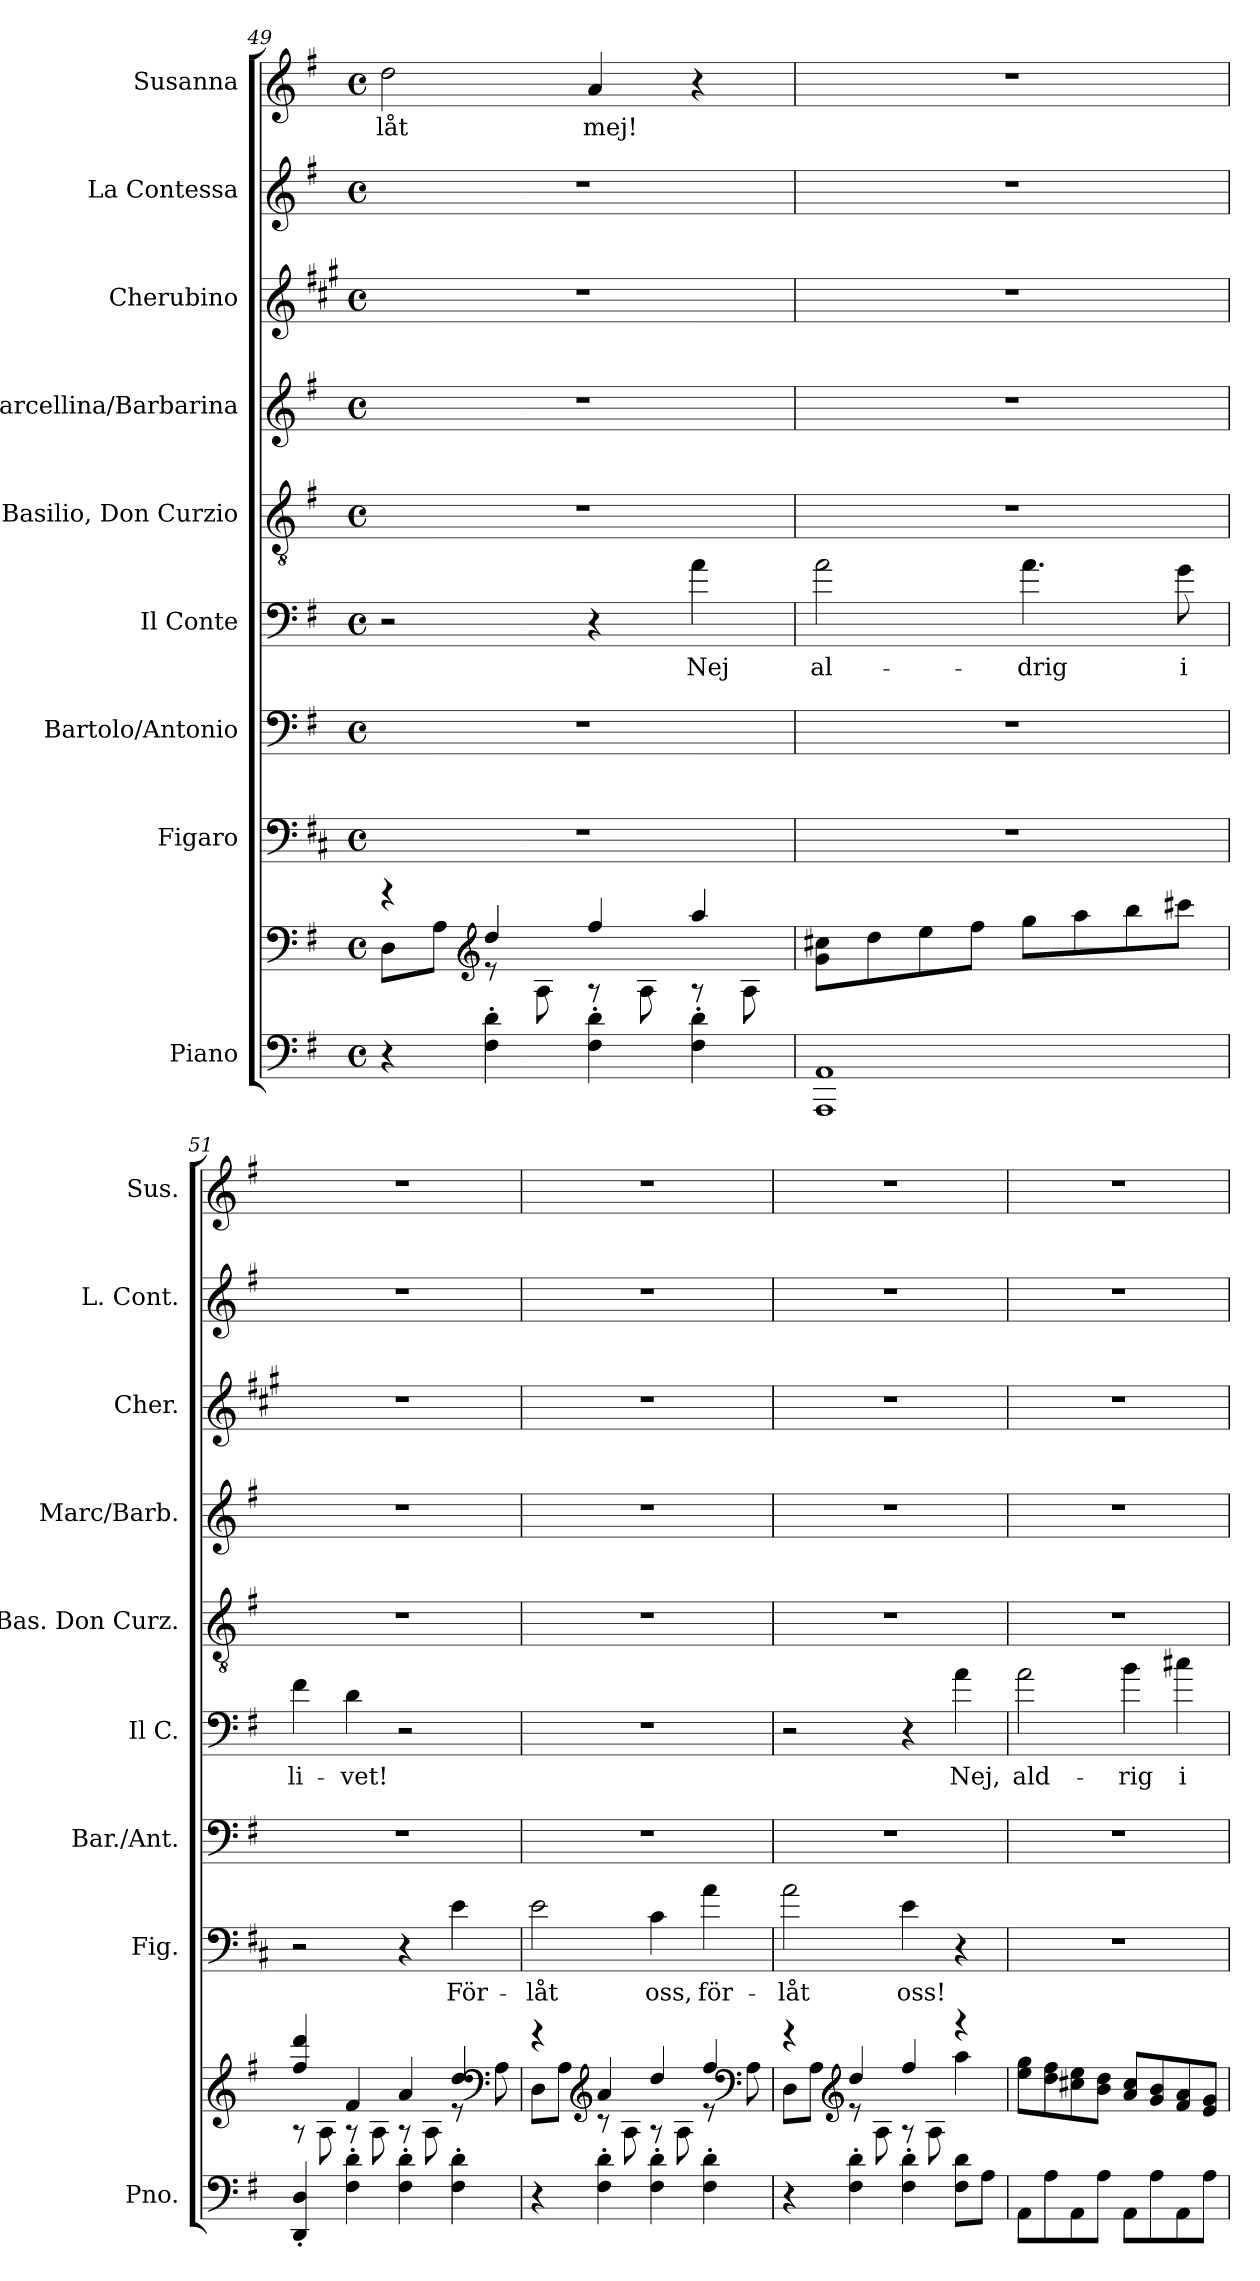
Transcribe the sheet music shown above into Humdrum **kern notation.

**kern	**kern	**kern	**text	**kern	**kern	**text	**kern	**kern	**kern	**kern	**kern	**text
*part9	*part9	*part8	*part8	*part7	*part6	*part6	*part5	*part4	*part3	*part2	*part1	*part1
*staff10	*staff9	*staff8	*staff8	*staff7	*staff6	*staff6	*staff5	*staff4	*staff3	*staff2	*staff1	*staff1
*I"Piano	*	*I"Figaro	*	*I"Bartolo/Antonio	*I"Il Conte	*	*I"Basilio, Don Curzio	*I"Marcellina/Barbarina	*I"Cherubino	*I"La Contessa	*I"Susanna	*
*I'Pno.	*	*I'Fig.	*	*I'Bar./Ant.	*I'Il C.	*	*I'Bas. Don Curz.	*I'Marc/Barb.	*I'Cher.	*I'L. Cont.	*I'Sus.	*
*clefF4	*clefF4	*clefF4	*	*clefF4	*clefF4	*	*clefGv2	*clefG2	*clefG2	*clefG2	*clefG2	*
*	*	*ITrd4c7	*	*	*ITrd8c14	*	*ITrd8c14	*	*ITrd1c2	*	*	*
*k[f#]	*k[f#]	*k[f#]	*	*k[f#]	*k[f#]	*	*k[f#]	*k[f#]	*k[f#]	*k[f#]	*k[f#]	*
*M4/4	*M4/4	*M4/4	*	*M4/4	*M4/4	*	*M4/4	*M4/4	*M4/4	*M4/4	*M4/4	*
*met(c)	*met(c)	*met(c)	*	*met(c)	*met(c)	*	*met(c)	*met(c)	*met(c)	*met(c)	*met(c)	*
=49	=49	=49	=49	=49	=49	=49	=49	=49	=49	=49	=49	=49
*	*^	*	*	*	*	*	*	*	*	*	*	*
!	!	!	!	!	!	!	!	!	!	!	!	!	!LO:LY:b
4r	4r	8D\L	1r	.	1r	2r	.	1r	1r	1r	1r	2dd\	-låt
.	.	8A\J	.	.	.	.	.	.	.	.	.	.	.
*	*clefG2	*	*	*	*	*	*	*	*	*	*	*	*
4F#\' 4d\'	4dd/	8r	.	.	.	.	.	.	.	.	.	.	.
.	.	8A\	.	.	.	.	.	.	.	.	.	.	.
!	!	!	!	!	!	!	!	!	!	!	!	!	!LO:LY:b
4F#\' 4d\'	4ff#/	8r	.	.	.	4r	.	.	.	.	.	4a/	mej!
.	.	8A\	.	.	.	.	.	.	.	.	.	.	.
!	!	!	!	!	!	!	!LO:LY:b	!	!	!	!	!	!
4F#\' 4d\'	4aa/	8r	.	.	.	4A\	Nej	.	.	.	.	4r	.
.	.	8A\	.	.	.	.	.	.	.	.	.	.	.
!!LO:PB:g=z
=50	=50	=50	=50	=50	=50	=50	=50	=50	=50	=50	=50	=50	=50
!	!	!	!	!	!	!	!LO:LY:b	!	!	!	!	!	!
*	*v	*v	*	*	*	*	*	*	*	*	*	*	*
1AAA 1AA	8g\ 8cc#X\L	1r	.	1r	2A\	al-	1r	1r	1r	1r	1r	.
.	8dd\	.	.	.	.	.	.	.	.	.	.	.
.	8ee\	.	.	.	.	.	.	.	.	.	.	.
.	8ff#\J	.	.	.	.	.	.	.	.	.	.	.
!	!	!	!	!	!	!LO:LY:b	!	!	!	!	!	!
.	8gg\L	.	.	.	4.A\	-drig	.	.	.	.	.	.
.	8aa\	.	.	.	.	.	.	.	.	.	.	.
.	8bb\	.	.	.	.	.	.	.	.	.	.	.
!	!	!	!	!	!	!LO:LY:b	!	!	!	!	!	!
.	8ccc#X\J	.	.	.	8G\	i	.	.	.	.	.	.
=51	=51	=51	=51	=51	=51	=51	=51	=51	=51	=51	=51	=51
*	*^	*	*	*	*	*	*	*	*	*	*	*
!	!	!	!	!	!	!	!LO:LY:b	!	!	!	!	!	!
4DD/' 4D/'	4ff#/ 4ddd/	8r	2r	.	1r	4F#\	li-	1r	1r	1r	1r	1r	.
.	.	8A\	.	.	.	.	.	.	.	.	.	.	.
!	!	!	!	!	!	!	!LO:LY:b	!	!	!	!	!	!
4F#\' 4d\'	4f#/	8r	.	.	.	4D\	-vet!	.	.	.	.	.	.
.	.	8A\	.	.	.	.	.	.	.	.	.	.	.
4F#\' 4d\'	4a/	8r	4r	.	.	2r	.	.	.	.	.	.	.
.	.	8A\	.	.	.	.	.	.	.	.	.	.	.
!	!	!	!	!LO:LY:b	!	!	!	!	!	!	!	!	!
4F#\' 4d\'	4dd/	8r	4A\	För-	.	.	.	.	.	.	.	.	.
*	*clefF4	*	*	*	*	*	*	*	*	*	*	*	*
.	.	8A\	.	.	.	.	.	.	.	.	.	.	.
=52	=52	=52	=52	=52	=52	=52	=52	=52	=52	=52	=52	=52	=52
!	!	!	!	!LO:LY:b	!	!	!	!	!	!	!	!	!
4r	4r	8D\L	2A\	-låt	1r	1r	.	1r	1r	1r	1r	1r	.
.	.	8A\J	.	.	.	.	.	.	.	.	.	.	.
*	*clefG2	*	*	*	*	*	*	*	*	*	*	*	*
4F#\' 4d\'	4a/	8r	.	.	.	.	.	.	.	.	.	.	.
.	.	8A\	.	.	.	.	.	.	.	.	.	.	.
!	!	!	!	!LO:LY:b	!	!	!	!	!	!	!	!	!
4F#\' 4d\'	4dd/	8r	4F#\	oss,	.	.	.	.	.	.	.	.	.
.	.	8A\	.	.	.	.	.	.	.	.	.	.	.
!	!	!	!	!LO:LY:b	!	!	!	!	!	!	!	!	!
4F#\' 4d\'	4ff#/	8r	4d\	för-	.	.	.	.	.	.	.	.	.
*	*clefF4	*	*	*	*	*	*	*	*	*	*	*	*
.	.	8A\	.	.	.	.	.	.	.	.	.	.	.
!!LO:PB:g=z
=53	=53	=53	=53	=53	=53	=53	=53	=53	=53	=53	=53	=53	=53
!	!	!	!	!LO:LY:b	!	!	!	!	!	!	!	!	!
4r	4r	8D\L	2d\	-låt	1r	2r	.	1r	1r	1r	1r	1r	.
.	.	8A\J	.	.	.	.	.	.	.	.	.	.	.
*	*clefG2	*	*	*	*	*	*	*	*	*	*	*	*
4F#\' 4d\'	4dd/	8r	.	.	.	.	.	.	.	.	.	.	.
.	.	8A\	.	.	.	.	.	.	.	.	.	.	.
!	!	!	!	!LO:LY:b	!	!	!	!	!	!	!	!	!
4F#\' 4d\'	4ff#/	8r	4A\	oss!	.	4r	.	.	.	.	.	.	.
.	.	8A\	.	.	.	.	.	.	.	.	.	.	.
!	!	!	!	!	!	!	!LO:LY:b	!	!	!	!	!	!
8F#\ 8d\L	4r	4aa\	4r	.	.	4A\	Nej,	.	.	.	.	.	.
8A\J	.	.	.	.	.	.	.	.	.	.	.	.	.
*	*v	*v	*	*	*	*	*	*	*	*	*	*	*
=54	=54	=54	=54	=54	=54	=54	=54	=54	=54	=54	=54	=54
!	!	!	!	!	!	!LO:LY:b	!	!	!	!	!	!
8AA\L	8ee\ 8gg\L	1r	.	1r	2A\	ald-	1r	1r	1r	1r	1r	.
8A\	8dd\ 8ff#\	.	.	.	.	.	.	.	.	.	.	.
8AA\	8cc#X\ 8ee\	.	.	.	.	.	.	.	.	.	.	.
8A\J	8b\ 8dd\J	.	.	.	.	.	.	.	.	.	.	.
!	!	!	!	!	!	!LO:LY:b	!	!	!	!	!	!
8AA\L	8a/ 8cc#/L	.	.	.	4B\	-rig	.	.	.	.	.	.
8A\	8g/ 8b/	.	.	.	.	.	.	.	.	.	.	.
!	!	!	!	!	!	!LO:LY:b	!	!	!	!	!	!
8AA\	8f#/ 8a/	.	.	.	4c#X\	i	.	.	.	.	.	.
8A\J	8e/ 8g/J	.	.	.	.	.	.	.	.	.	.	.
=	=	=	=	=	=	=	=	=	=	=	=	=
*-	*-	*-	*-	*-	*-	*-	*-	*-	*-	*-	*-	*-
